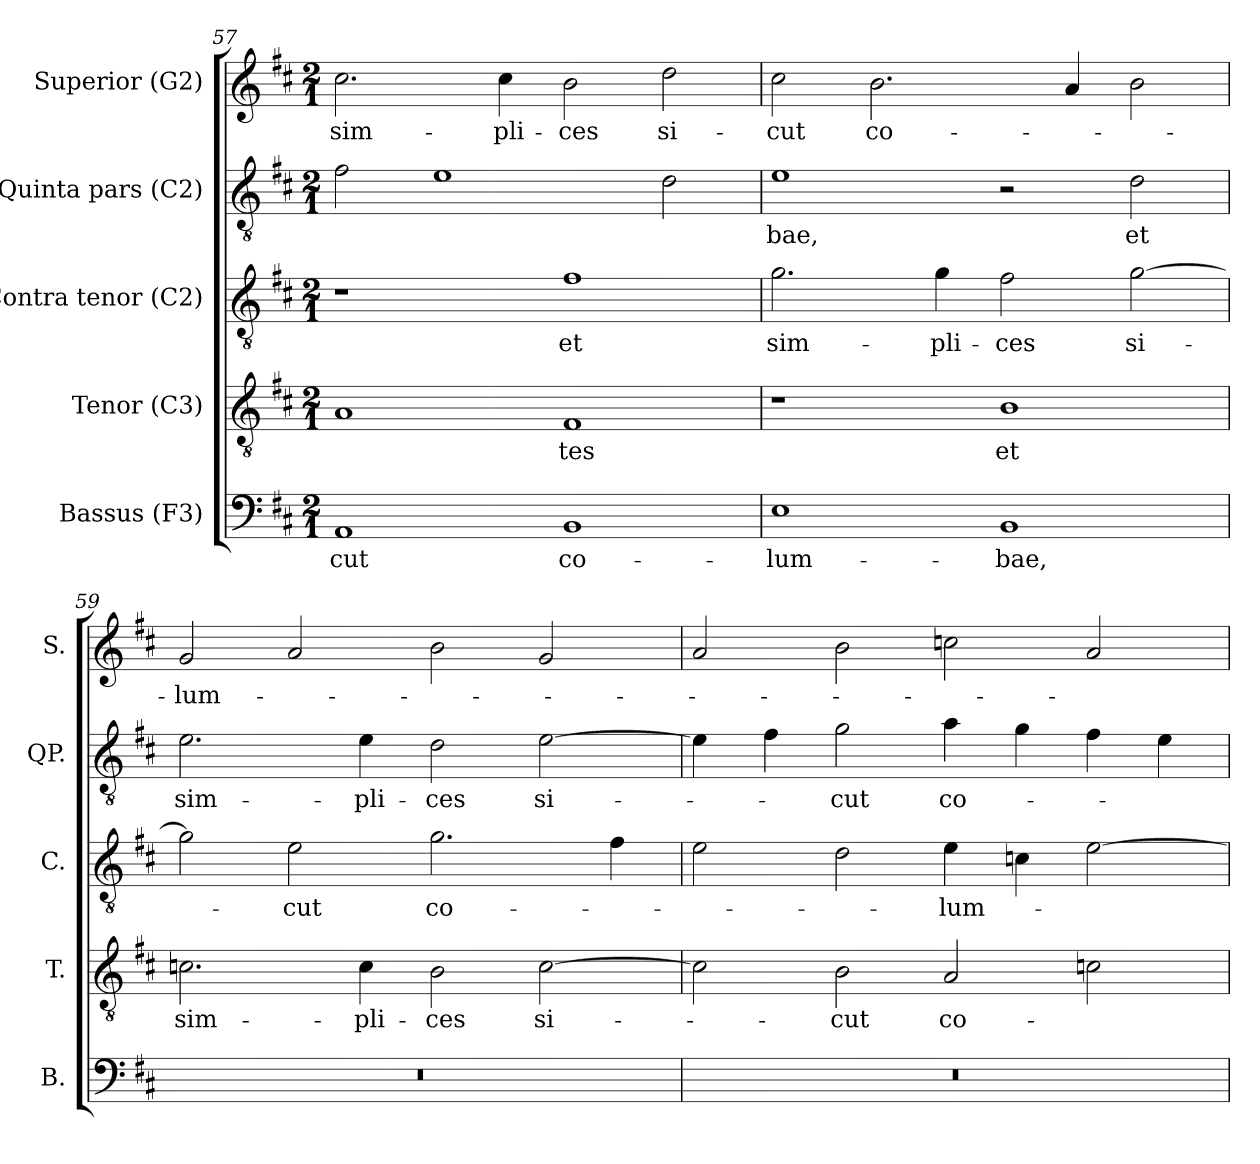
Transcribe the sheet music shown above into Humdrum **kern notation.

**kern	**text	**kern	**text	**kern	**text	**kern	**text	**kern	**text
*part5	*part5	*part4	*part4	*part3	*part3	*part2	*part2	*part1	*part1
*staff5	*staff5	*staff4	*staff4	*staff3	*staff3	*staff2	*staff2	*staff1	*staff1
*I"Bassus (F3)	*	*I"Tenor (C3)	*	*I"Contra tenor (C2)	*	*I"Quinta pars (C2)	*	*I"Superior (G2)	*
*I'B.	*	*I'T.	*	*I'C.	*	*I'QP.	*	*I'S.	*
!!LO:LB:g=z
*clefF4	*	*clefGv2	*	*clefGv2	*	*clefGv2	*	*clefG2	*
*	*	*ITrd7c12	*	*ITrd7c12	*	*ITrd7c12	*	*	*
*k[f#c#]	*	*k[f#c#]	*	*k[f#c#]	*	*k[f#c#]	*	*k[f#c#]	*
*D:	*	*D:	*	*D:	*	*D:	*	*D:	*
*M2/1	*	*M2/1	*	*M2/1	*	*M2/1	*	*M2/1	*
=57	=57	=57	=57	=57	=57	=57	=57	=57	=57
!	!LO:LY:b:color=#000000	!	!	!	!	!	!	!	!
!	!	!	!	!	!	!	!	!	!LO:LY:b:color=#000000
1AAi	-cut	1AAi	.	1r	.	2F#i\	.	2.cc#i\	sim-
.	.	.	.	.	.	1Ei	.	.	.
!	!	!	!	!	!	!	!	!	!LO:LY:b:color=#000000
.	.	.	.	.	.	.	.	4cc#i\	-pli-
!	!LO:LY:b:color=#000000	!	!	!	!	!	!	!	!
!	!	!	!LO:LY:b:color=#000000	!	!	!	!	!	!
!	!	!	!	!	!LO:LY:b:color=#000000	!	!	!	!
!	!	!	!	!	!	!	!	!	!LO:LY:b:color=#000000
1BBi	co-	1FF#i	-tes	1F#i	et	.	.	2bi\	-ces
!	!	!	!	!	!	!	!	!	!LO:LY:b:color=#000000
.	.	.	.	.	.	2Di\	.	2ddi\	si-
=58	=58	=58	=58	=58	=58	=58	=58	=58	=58
!	!LO:LY:b:color=#000000	!	!	!	!	!	!	!	!
!	!	!	!	!	!LO:LY:b:color=#000000	!	!	!	!
!	!	!	!	!	!	!	!LO:LY:b:color=#000000	!	!
!	!	!	!	!	!	!	!	!	!LO:LY:b:color=#000000
1Ei	-lum-	1r	.	2.Gi\	sim-	1Ei	-bae,	2cc#i\	-cut
!	!	!	!	!	!	!	!	!	!LO:LY:b:color=#000000
.	.	.	.	.	.	.	.	2.bi\	co-
!	!	!	!	!	!LO:LY:b:color=#000000	!	!	!	!
.	.	.	.	4Gi\	-pli-	.	.	.	.
!	!LO:LY:b:color=#000000	!	!	!	!	!	!	!	!
!	!	!	!LO:LY:b:color=#000000	!	!	!	!	!	!
!	!	!	!	!	!LO:LY:b:color=#000000	!	!	!	!
1BBi	-bae,	1BBi	et	2F#i\	-ces	2r	.	.	.
.	.	.	.	.	.	.	.	4ai/	.
!	!	!	!	!	!LO:LY:b:color=#000000	!	!	!	!
!	!	!	!	!	!	!	!LO:LY:b:color=#000000	!	!
.	.	.	.	[2Gi\	si-	2Di\	et	2bi\	.
=59	=59	=59	=59	=59	=59	=59	=59	=59	=59
!LO:N:vis=1	!	!	!	!	!	!	!	!	!
!	!	!	!LO:LY:b:color=#000000	!	!	!	!	!	!
!	!	!	!	!	!	!	!LO:LY:b:color=#000000	!	!
!	!	!	!	!	!	!	!	!	!LO:LY:b:color=#000000
0r	.	2.Ci\	sim-	2Gi\]	.	2.Ei\	sim-	2gi/	-lum-
!	!	!	!	!	!LO:LY:b:color=#000000	!	!	!	!
.	.	.	.	2Ei\	-cut	.	.	2ai/	.
!	!	!	!LO:LY:b:color=#000000	!	!	!	!	!	!
!	!	!	!	!	!	!	!LO:LY:b:color=#000000	!	!
.	.	4Ci\	-pli-	.	.	4Ei\	-pli-	.	.
!	!	!	!LO:LY:b:color=#000000	!	!	!	!	!	!
!	!	!	!	!	!LO:LY:b:color=#000000	!	!	!	!
!	!	!	!	!	!	!	!LO:LY:b:color=#000000	!	!
.	.	2BBi\	-ces	2.Gi\	co-	2Di\	-ces	2bi\	.
!	!	!	!LO:LY:b:color=#000000	!	!	!	!	!	!
!	!	!	!	!	!	!	!LO:LY:b:color=#000000	!	!
.	.	[2Ci\	si-	.	.	[2Ei\	si-	2gi/	.
.	.	.	.	4F#i\	.	.	.	.	.
=60	=60	=60	=60	=60	=60	=60	=60	=60	=60
!LO:N:vis=1	!	!	!	!	!	!	!	!	!
0r	.	2Ci\]	.	2Ei\	.	4Ei\]	.	2ai/	.
.	.	.	.	.	.	4F#i\	.	.	.
!	!	!	!LO:LY:b:color=#000000	!	!	!	!	!	!
!	!	!	!	!	!	!	!LO:LY:b:color=#000000	!	!
.	.	2BBi\	-cut	2Di\	.	2Gi\	-cut	2bi\	.
!	!	!	!LO:LY:b:color=#000000	!	!	!	!	!	!
!	!	!	!	!	!LO:LY:b:color=#000000	!	!	!	!
!	!	!	!	!	!	!	!LO:LY:b:color=#000000	!	!
.	.	2AAi/	co-	4Ei\	-lum-	4Ai\	co-	2cci\	.
.	.	.	.	4Ci\	.	4Gi\	.	.	.
.	.	2Ci\	.	[2Ei\	.	4F#i\	.	2ai/	.
.	.	.	.	.	.	4Ei\	.	.	.
=	=	=	=	=	=	=	=	=	=
*-	*-	*-	*-	*-	*-	*-	*-	*-	*-
